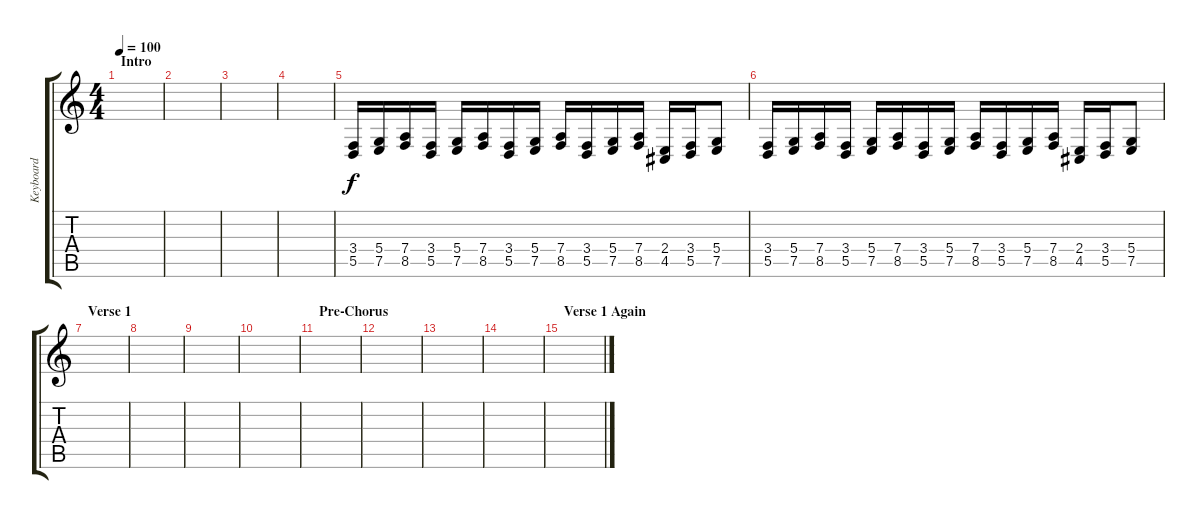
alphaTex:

\track ("Keyboard" "Keyboard") {instrument fx4atmosphere}
\staff {score tabs}
\tuning (E4 B3 G3 D3 A2 E2) {hide}
\ts (4 4)
\section ("" "Intro")
\tempo 100
\clef g2
\ks c
|
|
|
|
(3.4 5.5).16 (5.4 7.5).16 (7.4 8.5).16 (3.4 5.5).16 (5.4 7.5).16 (7.4 8.5).16 (3.4 5.5).16 (5.4 7.5).16 (7.4 8.5).16 (3.4 5.5).16 (5.4 7.5).16 (7.4 8.5).16 (2.4 4.5).16 (3.4 5.5).16 (5.4 7.5).8 |
(3.4 5.5).16 (5.4 7.5).16 (7.4 8.5).16 (3.4 5.5).16 (5.4 7.5).16 (7.4 8.5).16 (3.4 5.5).16 (5.4 7.5).16 (7.4 8.5).16 (3.4 5.5).16 (5.4 7.5).16 (7.4 8.5).16 (2.4 4.5).16 (3.4 5.5).16 (5.4 7.5).8 |
\section ("" "Verse 1")
|
|
|
|
\section ("" "Pre-Chorus")
|
|
|
|
\section ("" "Verse 1 Again")
